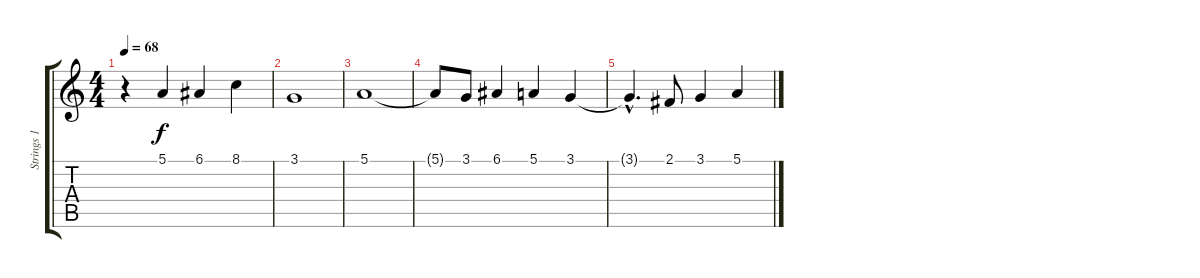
\track ("Strings 1" "Strings 1") {instrument stringensemble1}
\staff {score tabs}
\tuning (E4 B3 G3 D3 A2 D2) {hide}
\ts (4 4)
\tempo 68
\clef g2
\ks c
r.4{dy fff volume 16} 5.1.4{dy f} 6.1.4 8.1.4 |
3.1.1 |
5.1.1 |
5.1{t}.8 3.1.8 6.1.4 5.1.4 3.1.4 |
3.1{hac t}.4{d} 2.1.8 3.1.4 5.1.4
